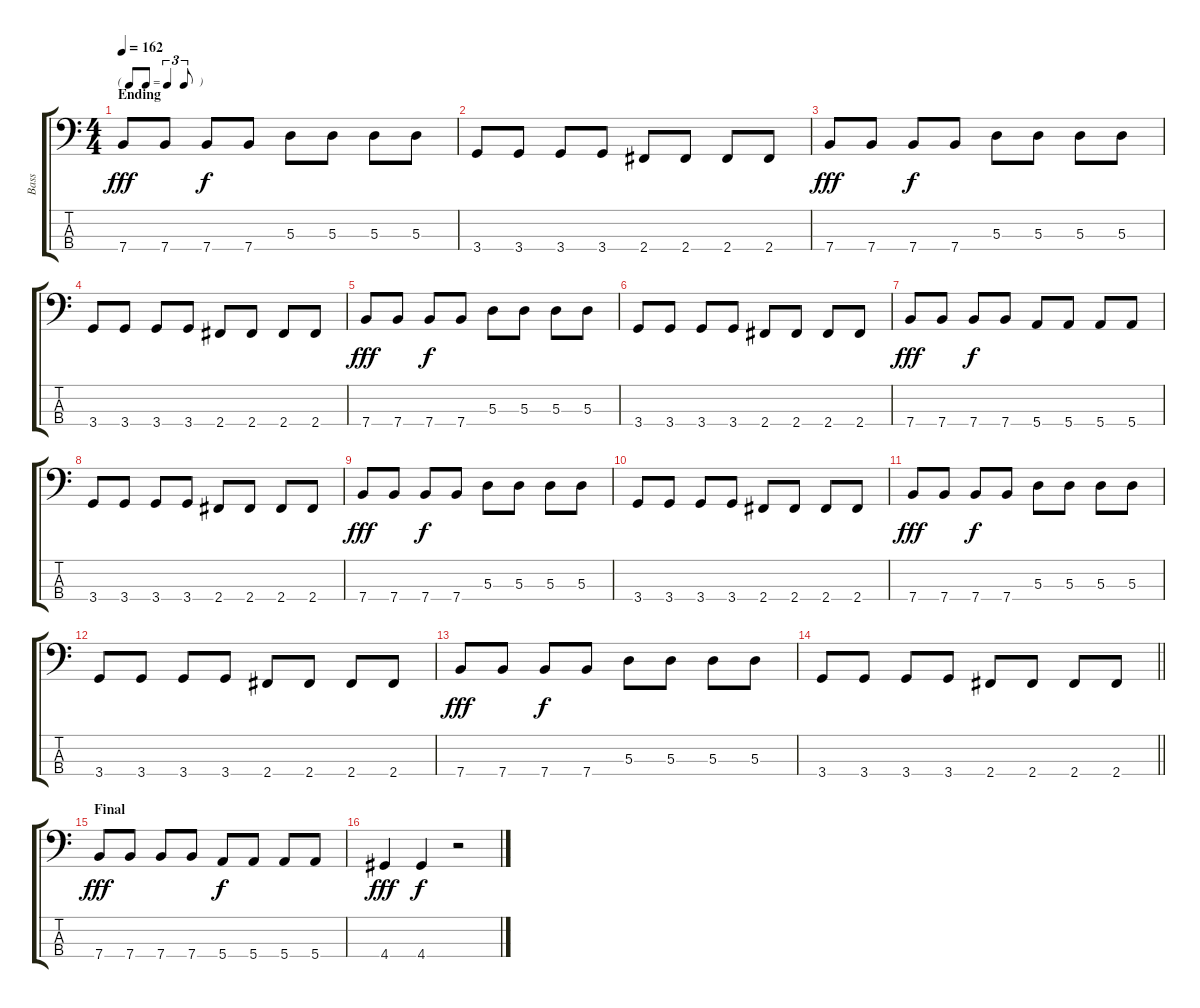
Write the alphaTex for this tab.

\track ("Bass" "Bass") {instrument electricbasspick}
\staff {score tabs}
\tuning (G2 D2 A1 E1) {hide}
\ts (4 4)
\tf triplet8th
\section ("" "Ending")
\tempo 162
\clef f4
\ks c
7.4.8{dy fff} 7.4.8 7.4.8{dy f} 7.4.8 5.3.8 5.3.8 5.3.8 5.3.8 |
3.4.8 3.4.8 3.4.8 3.4.8 2.4.8 2.4.8 2.4.8 2.4.8 |
7.4.8{dy fff} 7.4.8 7.4.8{dy f} 7.4.8 5.3.8 5.3.8 5.3.8 5.3.8 |
3.4.8 3.4.8 3.4.8 3.4.8 2.4.8 2.4.8 2.4.8 2.4.8 |
7.4.8{dy fff} 7.4.8 7.4.8{dy f} 7.4.8 5.3.8 5.3.8 5.3.8 5.3.8 |
3.4.8 3.4.8 3.4.8 3.4.8 2.4.8 2.4.8 2.4.8 2.4.8 |
7.4.8{dy fff} 7.4.8 7.4.8{dy f} 7.4.8 5.4.8 5.4.8 5.4.8 5.4.8 |
3.4.8 3.4.8 3.4.8 3.4.8 2.4.8 2.4.8 2.4.8 2.4.8 |
7.4.8{dy fff} 7.4.8 7.4.8{dy f} 7.4.8 5.3.8 5.3.8 5.3.8 5.3.8 |
3.4.8 3.4.8 3.4.8 3.4.8 2.4.8 2.4.8 2.4.8 2.4.8 |
7.4.8{dy fff} 7.4.8 7.4.8{dy f} 7.4.8 5.3.8 5.3.8 5.3.8 5.3.8 |
3.4.8 3.4.8 3.4.8 3.4.8 2.4.8 2.4.8 2.4.8 2.4.8 |
7.4.8{dy fff} 7.4.8 7.4.8{dy f} 7.4.8 5.3.8 5.3.8 5.3.8 5.3.8 |
\barLineRight lightlight
3.4.8 3.4.8 3.4.8 3.4.8 2.4.8 2.4.8 2.4.8 2.4.8 |
\section ("" "Final")
7.4.8{dy fff} 7.4.8 7.4.8 7.4.8 5.4.8{dy f} 5.4.8 5.4.8 5.4.8 |
4.4.4{dy fff} 4.4.4{dy f} r.2
